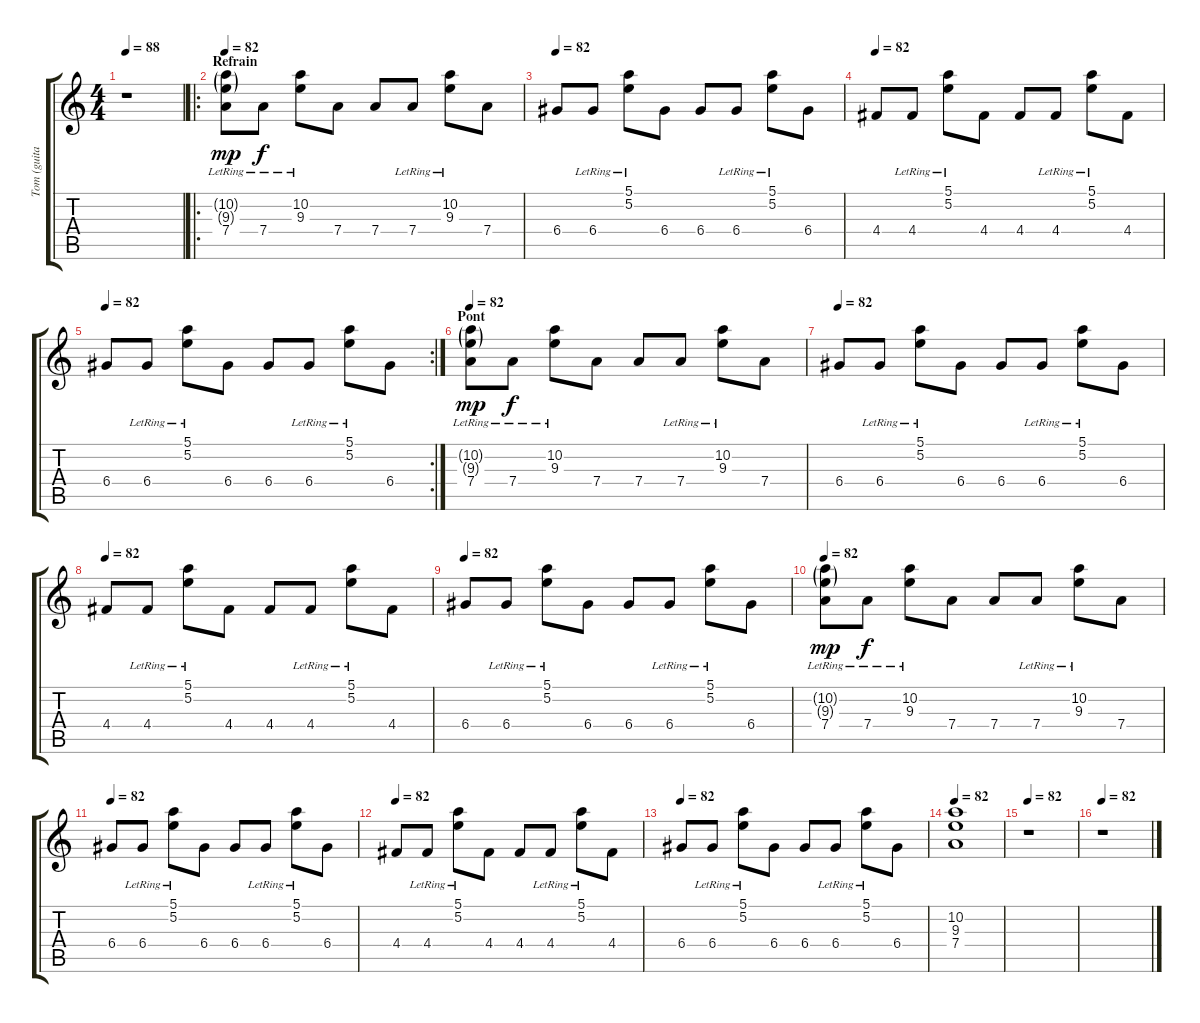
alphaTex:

\track ("Tom (guitare)" "Tom (guita") {instrument overdrivenguitar}
\staff {score tabs}
\tuning (E4 B3 G3 D3 A2 E2) {hide}
\ts (4 4)
\tempo 88
\clef g2
\ks c
r.1{dy f} |
\ro
\section ("" "Refrain")
\tempo 82
(10.2{g lr} 9.3{g lr} 7.4).8{dy mp} 7.4{lr}.8{dy f} (10.2{lr} 9.3{lr}).8 7.4.8 7.4.8 7.4{lr}.8 (10.2{lr} 9.3{lr}).8 7.4.8 |
\tempo 82
6.4.8 6.4{lr}.8 (5.1{lr} 5.2{lr}).8 6.4.8 6.4.8 6.4{lr}.8 (5.1{lr} 5.2{lr}).8 6.4.8 |
\tempo 82
4.4.8 4.4{lr}.8 (5.1{lr} 5.2{lr}).8 4.4.8 4.4.8 4.4{lr}.8 (5.1{lr} 5.2{lr}).8 4.4.8 |
\rc 2
\tempo 82
6.4.8 6.4{lr}.8 (5.1{lr} 5.2{lr}).8 6.4.8 6.4.8 6.4{lr}.8 (5.1{lr} 5.2{lr}).8 6.4.8 |
\section ("" "Pont")
\tempo 82
(10.2{g lr} 9.3{g lr} 7.4).8{dy mp} 7.4{lr}.8{dy f} (10.2{lr} 9.3{lr}).8 7.4.8 7.4.8 7.4{lr}.8 (10.2{lr} 9.3{lr}).8 7.4.8 |
\tempo 82
6.4.8 6.4{lr}.8 (5.1{lr} 5.2{lr}).8 6.4.8 6.4.8 6.4{lr}.8 (5.1{lr} 5.2{lr}).8 6.4.8 |
\tempo 82
4.4.8 4.4{lr}.8 (5.1{lr} 5.2{lr}).8 4.4.8 4.4.8 4.4{lr}.8 (5.1{lr} 5.2{lr}).8 4.4.8 |
\tempo 82
6.4.8 6.4{lr}.8 (5.1{lr} 5.2{lr}).8 6.4.8 6.4.8 6.4{lr}.8 (5.1{lr} 5.2{lr}).8 6.4.8 |
\tempo 82
(10.2{g lr} 9.3{g lr} 7.4).8{dy mp} 7.4{lr}.8{dy f} (10.2{lr} 9.3{lr}).8 7.4.8 7.4.8 7.4{lr}.8 (10.2{lr} 9.3{lr}).8 7.4.8 |
\tempo 82
6.4.8 6.4{lr}.8 (5.1{lr} 5.2{lr}).8 6.4.8 6.4.8 6.4{lr}.8 (5.1{lr} 5.2{lr}).8 6.4.8 |
\tempo 82
4.4.8 4.4{lr}.8 (5.1{lr} 5.2{lr}).8 4.4.8 4.4.8 4.4{lr}.8 (5.1{lr} 5.2{lr}).8 4.4.8 |
\tempo 82
6.4.8 6.4{lr}.8 (5.1{lr} 5.2{lr}).8 6.4.8 6.4.8 6.4{lr}.8 (5.1{lr} 5.2{lr}).8 6.4.8 |
\tempo 82
(10.2 9.3 7.4).1{volume 4} |
\tempo 82
r.1 |
\tempo 82
r.1
